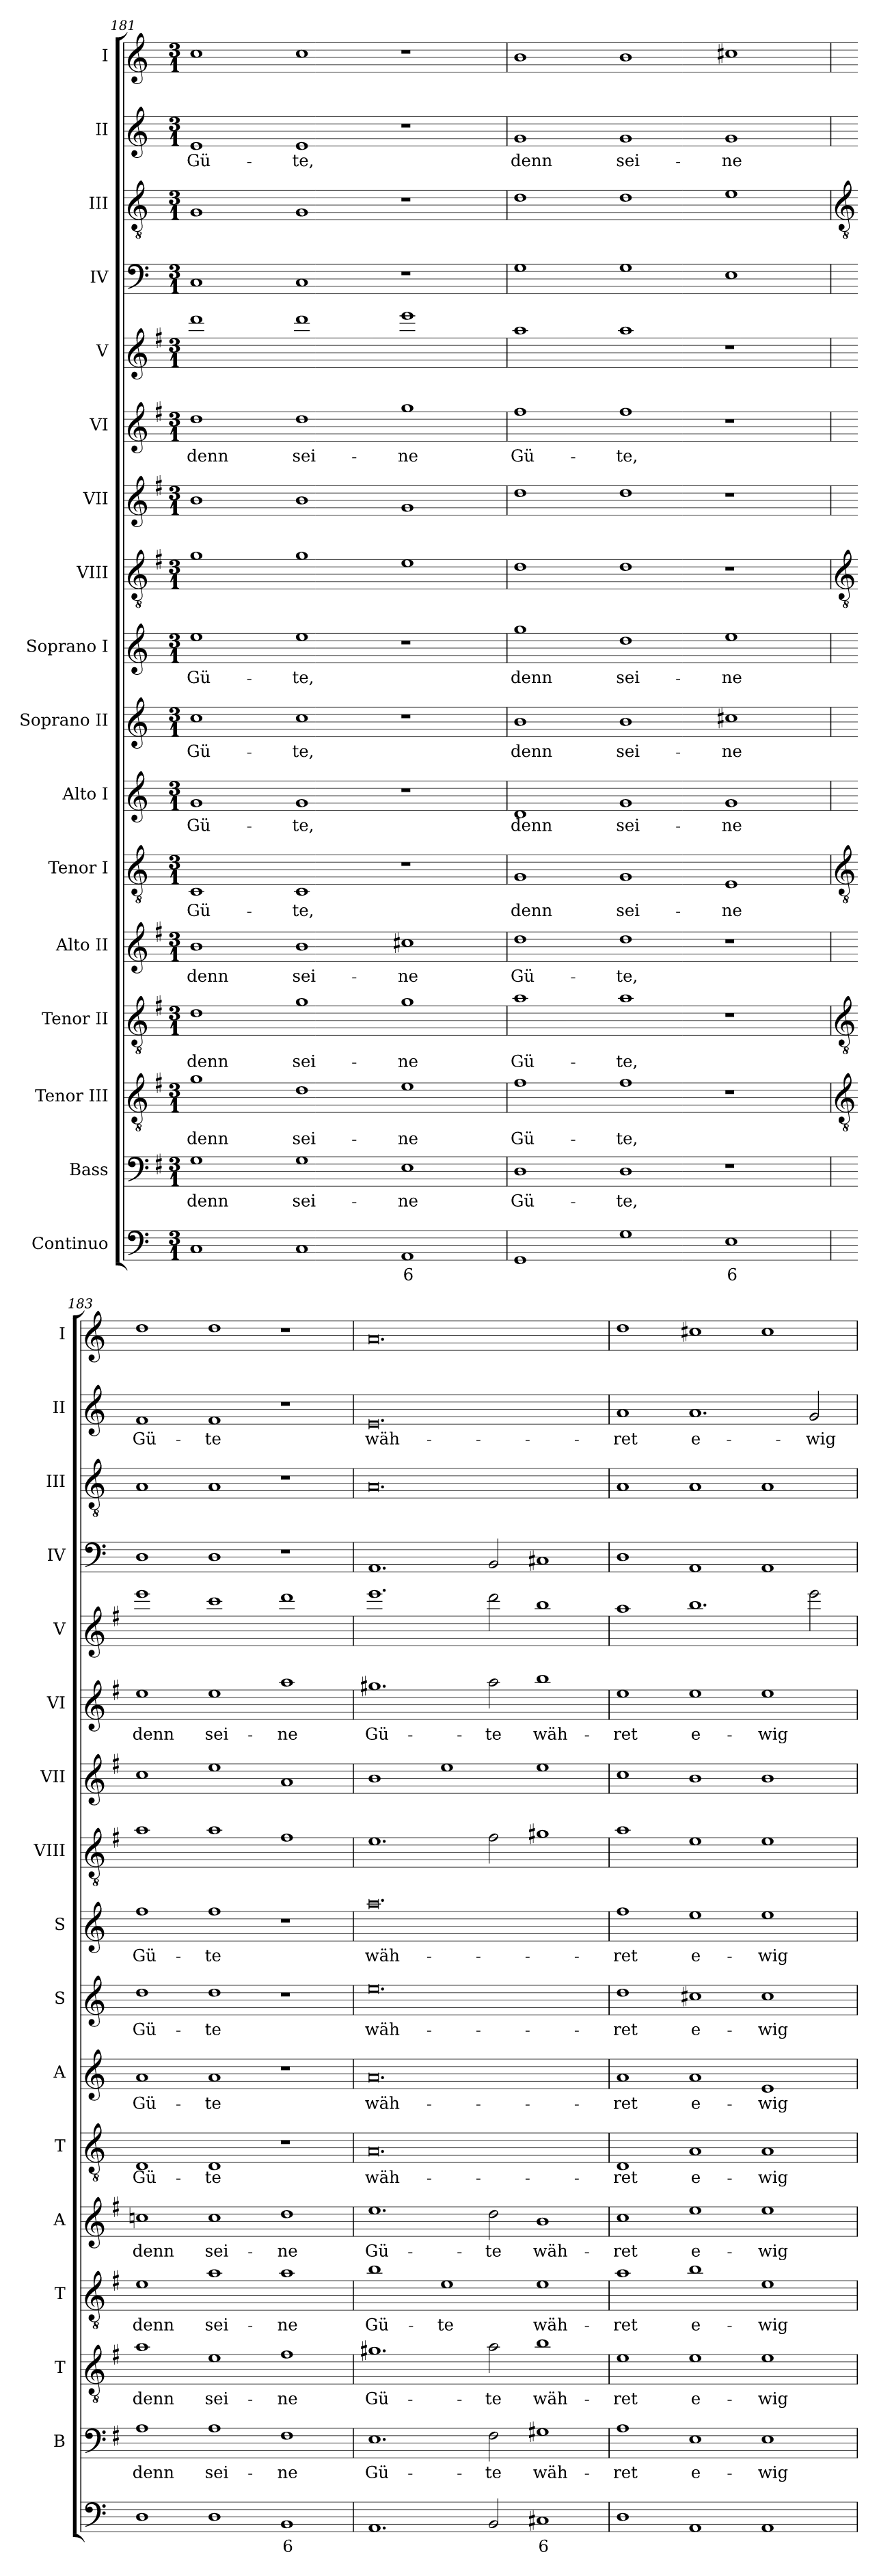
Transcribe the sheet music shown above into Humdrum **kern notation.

**kern	**text	**kern	**text	**kern	**text	**kern	**text	**kern	**text	**kern	**text	**kern	**text	**kern	**text	**kern	**text	**kern	**kern	**kern	**text	**kern	**kern	**kern	**kern	**text	**kern
*part17	*part17	*part16	*part16	*part15	*part15	*part14	*part14	*part13	*part13	*part12	*part12	*part11	*part11	*part10	*part10	*part9	*part9	*part8	*part7	*part6	*part6	*part5	*part4	*part3	*part2	*part2	*part1
*staff17	*staff17	*staff16	*staff16	*staff15	*staff15	*staff14	*staff14	*staff13	*staff13	*staff12	*staff12	*staff11	*staff11	*staff10	*staff10	*staff9	*staff9	*staff8	*staff7	*staff6	*staff6	*staff5	*staff4	*staff3	*staff2	*staff2	*staff1
*I"Continuo	*	*I"Bass	*	*I"Tenor III	*	*I"Tenor II	*	*I"Alto II	*	*I"Tenor I	*	*I"Alto I	*	*I"Soprano II	*	*I"Soprano I	*	*I"VIII	*I"VII	*I"VI	*	*I"V	*I"IV	*I"III	*I"II	*	*I"I
*	*	*I'B	*	*I'T	*	*I'T	*	*I'A	*	*I'T	*	*I'A	*	*I'S	*	*I'S	*	*I'VIII	*I'VII	*I'VI	*	*I'V	*I'IV	*I'III	*I'II	*	*I'I
*clefF4	*	*clefF4	*	*clefGv2	*	*clefGv2	*	*clefG2	*	*clefGv2	*	*clefG2	*	*clefG2	*	*clefG2	*	*clefGv2	*clefG2	*clefG2	*	*clefG2	*clefF4	*clefGv2	*clefG2	*	*clefG2
*	*	*ITrd4c7	*	*ITrd4c7	*	*ITrd4c7	*	*ITrd4c7	*	*	*	*	*	*	*	*	*	*ITrd4c7	*ITrd4c7	*ITrd4c7	*	*ITrd4c7	*	*	*	*	*
*k[]	*	*k[]	*	*k[]	*	*k[]	*	*k[]	*	*k[]	*	*k[]	*	*k[]	*	*k[]	*	*k[]	*k[]	*k[]	*	*k[]	*k[]	*k[]	*k[]	*	*k[]
*C:	*	*C:	*	*C:	*	*C:	*	*C:	*	*C:	*	*C:	*	*C:	*	*C:	*	*C:	*C:	*C:	*	*C:	*C:	*C:	*C:	*	*C:
*M3/1	*	*M3/1	*	*M3/1	*	*M3/1	*	*M3/1	*	*M3/1	*	*M3/1	*	*M3/1	*	*M3/1	*	*M3/1	*M3/1	*M3/1	*	*M3/1	*M3/1	*M3/1	*M3/1	*	*M3/1
=181	=181	=181	=181	=181	=181	=181	=181	=181	=181	=181	=181	=181	=181	=181	=181	=181	=181	=181	=181	=181	=181	=181	=181	=181	=181	=181	=181
!	!	!	!LO:LY:b	!	!LO:LY:b	!	!LO:LY:b	!	!LO:LY:b	!	!LO:LY:b	!	!LO:LY:b	!	!LO:LY:b	!	!LO:LY:b	!	!	!	!LO:LY:b	!	!	!	!	!LO:LY:b	!
1C	.	1C	denn	1c	denn	1G	denn	1e	denn	1C	Gü-	1g	Gü-	1cc	Gü-	1ee	Gü-	1c	1e	1g	denn	1gg	1C	1G	1e	Gü-	1cc
!	!	!	!LO:LY:b	!	!LO:LY:b	!	!LO:LY:b	!	!LO:LY:b	!	!LO:LY:b	!	!LO:LY:b	!	!LO:LY:b	!	!LO:LY:b	!	!	!	!LO:LY:b	!	!	!	!	!LO:LY:b	!
1C	.	1C	sei-	1G	sei-	1c	sei-	1e	sei-	1C	-te,	1g	-te,	1cc	-te,	1ee	-te,	1c	1e	1g	sei-	1gg	1C	1G	1e	-te,	1cc
!	!LO:LY:b	!	!LO:LY:b	!	!LO:LY:b	!	!LO:LY:b	!	!LO:LY:b	!	!	!	!	!	!	!	!	!	!	!	!LO:LY:b	!	!	!	!	!	!
1AA	6	1AA	-ne	1A	-ne	1c	-ne	1f#X	-ne	1r	.	1r	.	1r	.	1r	.	1A	1c	1cc	-ne	1aa	1r	1r	1r	.	1r
=182	=182	=182	=182	=182	=182	=182	=182	=182	=182	=182	=182	=182	=182	=182	=182	=182	=182	=182	=182	=182	=182	=182	=182	=182	=182	=182	=182
!	!	!	!LO:LY:b	!	!LO:LY:b	!	!LO:LY:b	!	!LO:LY:b	!	!LO:LY:b	!	!LO:LY:b	!	!LO:LY:b	!	!LO:LY:b	!	!	!	!LO:LY:b	!	!	!	!	!LO:LY:b	!
1GG	.	1GG	Gü-	1B	Gü-	1d	Gü-	1g	Gü-	1G	denn	1d	denn	1b	denn	1gg	denn	1G	1g	1b	Gü-	1dd	1G	1d	1g	denn	1b
!	!	!	!LO:LY:b	!	!LO:LY:b	!	!LO:LY:b	!	!LO:LY:b	!	!LO:LY:b	!	!LO:LY:b	!	!LO:LY:b	!	!LO:LY:b	!	!	!	!LO:LY:b	!	!	!	!	!LO:LY:b	!
1G	.	1GG	-te,	1B	-te,	1d	-te,	1g	-te,	1G	sei-	1g	sei-	1b	sei-	1dd	sei-	1G	1g	1b	-te,	1dd	1G	1d	1g	sei-	1b
!	!LO:LY:b	!	!	!	!	!	!	!	!	!	!LO:LY:b	!	!LO:LY:b	!	!LO:LY:b	!	!LO:LY:b	!	!	!	!	!	!	!	!	!LO:LY:b	!
1E	6	1r	.	1r	.	1r	.	1r	.	1E	-ne	1g	-ne	1cc#X	-ne	1ee	-ne	1r	1r	1r	.	1r	1E	1e	1g	-ne	1cc#X
!!LO:LB:g=z
=183	=183	=183	=183	=183	=183	=183	=183	=183	=183	=183	=183	=183	=183	=183	=183	=183	=183	=183	=183	=183	=183	=183	=183	=183	=183	=183	=183
*	*	*	*	*clefGv2	*	*clefGv2	*	*	*	*clefGv2	*	*	*	*	*	*	*	*clefGv2	*	*	*	*	*	*clefGv2	*	*	*
!	!	!	!LO:LY:b	!	!LO:LY:b	!	!LO:LY:b	!	!LO:LY:b	!	!LO:LY:b	!	!LO:LY:b	!	!LO:LY:b	!	!LO:LY:b	!	!	!	!LO:LY:b	!	!	!	!	!LO:LY:b	!
1D	.	1D	denn	1d	denn	1A	denn	1fn	denn	1D	Gü-	1a	Gü-	1dd	Gü-	1ff	Gü-	1d	1f	1a	denn	1aa	1D	1A	1f	Gü-	1dd
!	!	!	!LO:LY:b	!	!LO:LY:b	!	!LO:LY:b	!	!LO:LY:b	!	!LO:LY:b	!	!LO:LY:b	!	!LO:LY:b	!	!LO:LY:b	!	!	!	!LO:LY:b	!	!	!	!	!LO:LY:b	!
1D	.	1D	sei-	1A	sei-	1d	sei-	1f	sei-	1D	-te	1a	-te	1dd	-te	1ff	-te	1d	1a	1a	sei-	1ff	1D	1A	1f	-te	1dd
!	!LO:LY:b	!	!LO:LY:b	!	!LO:LY:b	!	!LO:LY:b	!	!LO:LY:b	!	!	!	!	!	!	!	!	!	!	!	!LO:LY:b	!	!	!	!	!	!
1BB	6	1BB	-ne	1B	-ne	1d	-ne	1g	-ne	1r	.	1r	.	1r	.	1r	.	1B	1d	1dd	-ne	1gg	1r	1r	1r	.	1r
=184	=184	=184	=184	=184	=184	=184	=184	=184	=184	=184	=184	=184	=184	=184	=184	=184	=184	=184	=184	=184	=184	=184	=184	=184	=184	=184	=184
!	!	!	!LO:LY:b	!	!LO:LY:b	!	!LO:LY:b	!	!LO:LY:b	!	!LO:LY:b	!	!LO:LY:b	!	!LO:LY:b	!	!LO:LY:b	!	!	!	!LO:LY:b	!	!	!	!	!LO:LY:b	!
1.AA	.	1.AA	Gü-	1.c#X	Gü-	1e	Gü-	1.a	Gü-	0.A	wäh-	0.a	wäh-	0.ee	wäh-	0.aa	wäh-	1.A	1e	1.cc#X	Gü-	1.aa	1.AA	0.A	0.e	wäh-	0.a
!	!	!	!	!	!	!	!LO:LY:b	!	!	!	!	!	!	!	!	!	!	!	!	!	!	!	!	!	!	!	!
.	.	.	.	.	.	1A	-te	.	.	.	.	.	.	.	.	.	.	.	1a	.	.	.	.	.	.	.	.
!	!	!	!LO:LY:b	!	!LO:LY:b	!	!	!	!LO:LY:b	!	!	!	!	!	!	!	!	!	!	!	!LO:LY:b	!	!	!	!	!	!
2BB	.	2BB	-te	2d	-te	.	.	2g	-te	.	.	.	.	.	.	.	.	2B	.	2dd	-te	2gg	2BB	.	.	.	.
!	!LO:LY:b	!	!LO:LY:b	!	!LO:LY:b	!	!LO:LY:b	!	!LO:LY:b	!	!	!	!	!	!	!	!	!	!	!	!LO:LY:b	!	!	!	!	!	!
1C#X	6	1C#X	wäh-	1e	wäh-	1A	wäh-	1e	wäh-	.	.	.	.	.	.	.	.	1c#X	1a	1ee	wäh-	1ee	1C#X	.	.	.	.
=185	=185	=185	=185	=185	=185	=185	=185	=185	=185	=185	=185	=185	=185	=185	=185	=185	=185	=185	=185	=185	=185	=185	=185	=185	=185	=185	=185
!	!	!	!LO:LY:b	!	!LO:LY:b	!	!LO:LY:b	!	!LO:LY:b	!	!LO:LY:b	!	!LO:LY:b	!	!LO:LY:b	!	!LO:LY:b	!	!	!	!LO:LY:b	!	!	!	!	!LO:LY:b	!
1D	.	1D	-ret	1A	-ret	1d	-ret	1f	-ret	1D	-ret	1a	-ret	1dd	-ret	1ff	-ret	1d	1f	1a	-ret	1dd	1D	1A	1a	-ret	1dd
!	!	!	!LO:LY:b	!	!LO:LY:b	!	!LO:LY:b	!	!LO:LY:b	!	!LO:LY:b	!	!LO:LY:b	!	!LO:LY:b	!	!LO:LY:b	!	!	!	!LO:LY:b	!	!	!	!	!LO:LY:b	!
1AA	.	1AA	e-	1A	e-	1e	e-	1a	e-	1A	e-	1a	e-	1cc#X	e-	1ee	e-	1A	1e	1a	e-	1.ee	1AA	1A	1.a	e-	1cc#X
!	!	!	!LO:LY:b	!	!LO:LY:b	!	!LO:LY:b	!	!LO:LY:b	!	!LO:LY:b	!	!LO:LY:b	!	!LO:LY:b	!	!LO:LY:b	!	!	!	!LO:LY:b	!	!	!	!	!	!
1AA	.	1AA	-wig-	1A	-wig-	1A	-wig-	1a	-wig-	1A	-wig-	1e	-wig-	1cc#	-wig-	1ee	-wig-	1A	1e	1a	-wig-	.	1AA	1A	.	.	1cc#
!	!	!	!	!	!	!	!	!	!	!	!	!	!	!	!	!	!	!	!	!	!	!	!	!	!	!LO:LY:b	!
.	.	.	.	.	.	.	.	.	.	.	.	.	.	.	.	.	.	.	.	.	.	2aa	.	.	2g	-wig-	.
=	=	=	=	=	=	=	=	=	=	=	=	=	=	=	=	=	=	=	=	=	=	=	=	=	=	=	=
*-	*-	*-	*-	*-	*-	*-	*-	*-	*-	*-	*-	*-	*-	*-	*-	*-	*-	*-	*-	*-	*-	*-	*-	*-	*-	*-	*-
